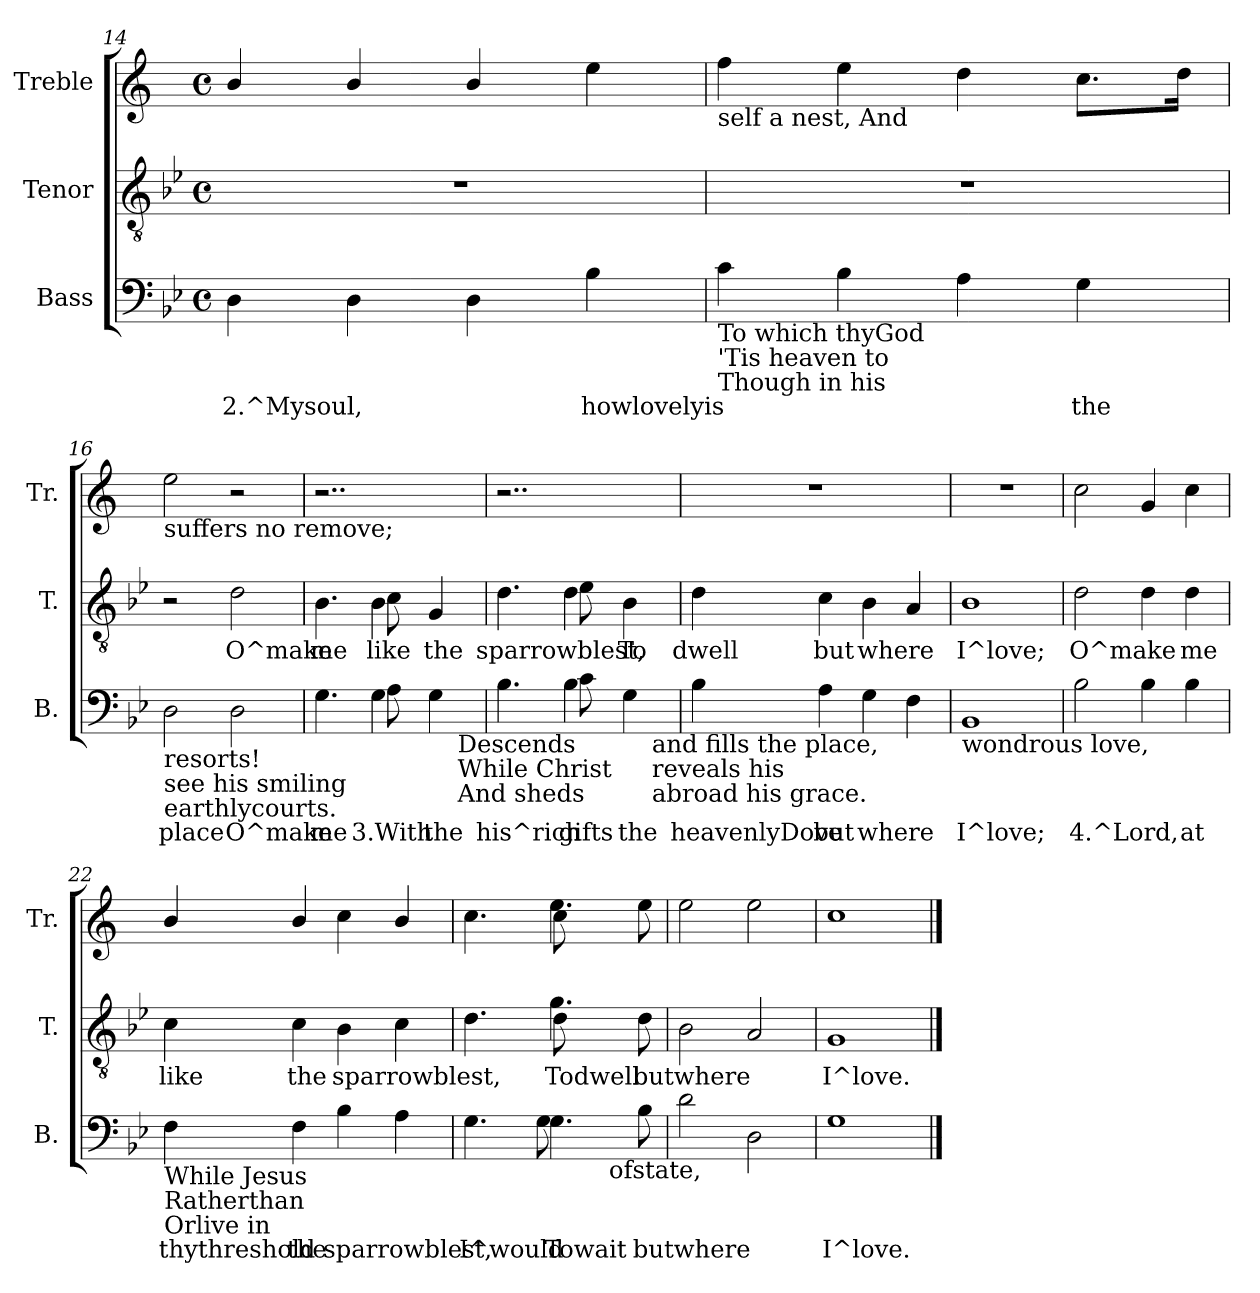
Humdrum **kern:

**kern	**text	**kern	**text	**kern
*part3	*part3	*part2	*part2	*part1
*staff3	*staff3	*staff2	*staff2	*staff1
*I"Bass	*	*I"Tenor	*	*I"Treble
*I'B.	*	*I'T.	*	*I'Tr.
!!LO:LB:g=z
*clefF4	*	*clefGv2	*	*clefG2
*	*	*	*	*ITrd1c2
*k[b-e-]	*	*k[b-e-]	*	*k[b-e-]
*B-:	*	*B-:	*	*B-:
*M4/4	*	*M4/4	*	*M4/4
*met(c)	*	*met(c)	*	*met(c)
=14	=14	=14	=14	=14
!	!LO:LY:a:rj	!	!	!
4D\	2.^Mysoul,	1r	.	4a/
!	!LO:LY:a:rj	!	!	!
4D\	.	.	.	4a/
!	!LO:LY:a:rj	!	!	!
4D\	.	.	.	4a/
!	!LO:LY:a:rj	!	!	!
4B-\	howlovelyis	.	.	4dd\
=15	=15	=15	=15	=15
!	!	!	!	!LO:TX:b:t=self a nest, And
!LO:TX:b:t=To which thyGod	!	!	!	!
!LO:TX:b:t='Tis heaven to	!	!	!	!
!LO:TX:b:t=Though in his	!	!	!	!
!	!LO:LY:a:rj	!	!	!
4c\	.	1r	.	4ee->\
!	!LO:LY:a:rj	!	!	!
4B-\	.	.	.	4dd\
!	!LO:LY:a:rj	!	!	!
4A\	.	.	.	4cc\
!	!LO:LY:a:rj	!	!	!
4G\	the	.	.	8.b-\L
.	.	.	.	16cc\J
=16	=16	=16	=16	=16
!	!	!	!	!LO:TX:b:t=suffers no remove;
!LO:TX:b:t=resorts!	!	!	!	!
!LO:TX:b:t=see his smiling	!	!	!	!
!LO:TX:b:t=earthlycourts.	!	!	!	!
!	!LO:LY:a:rj	!	!	!
2D\	place	2r	.	2dd\
!	!LO:LY:a:rj	!	!LO:LY:b:rj	!
2D\	O^make	2d\	O^make	2r
=17	=17	=17	=17	=17
!LO:TX:b:t=face,	!	!	!	!
!	!LO:LY:a:rj	!	!LO:LY:b:rj	!
*^	*	*^	*	*
*	*^	*	*	*	*	*
4.G\	4.ryy	2.ryy	me	4.B-\	4.ryy	me	2..r
!	!	!	!LO:LY:a:rj	!	!	!LO:LY:b:rj	!
4G\	8A\	.	3.With	4B-\	8c\	like	.
.	4.ryy	.	.	.	4.ryy	.	.
!	!	!	!LO:LY:a:rj	!	!	!LO:LY:b:rj	!
4G\	.	.	the	4G/	.	the	.
!	!	!LO:TX:b:t=Descends	!	!	!	!	!
!	!	!LO:TX:b:t=While Christ	!	!	!	!	!
!	!	!LO:TX:b:t=And sheds	!	!	!	!	!
.	.	8ryy	.	.	.	.	.
=18	=18	=18	=18	=18	=18	=18	=18
!	!	!	!LO:LY:a:rj	!	!	!LO:LY:b:rj	!
4.B-\	4.ryy	2.ryy	his^rich	4.d\	4.ryy	sparrowblest,	2..r
!	!	!	!LO:LY:a:rj	!	!	!LO:LY:b:rj	!
4B-\	8c\	.	gifts	4d\	8e-\	.	.
.	4.ryy	.	.	.	4.ryy	.	.
!	!	!	!LO:LY:a:rj	!	!	!LO:LY:b:rj	!
4G\	.	.	the	4B-\	.	To	.
!	!	!LO:TX:b:t=and fills the place,	!	!	!	!	!
!	!	!LO:TX:b:t=reveals his	!	!	!	!	!
!	!	!LO:TX:b:t=abroad his grace.	!	!	!	!	!
.	.	8ryy	.	.	.	.	.
=19	=19	=19	=19	=19	=19	=19	=19
!	!	!	!LO:LY:a:rj	!	!	!LO:LY:b:rj	!
*v	*v	*v	*	*	*	*	*
*	*	*v	*v	*	*
4B-\	heavenlyDove	4d\	dwell	1r
!	!LO:LY:a:rj	!	!LO:LY:b:rj	!
4A\	but	4c\	but	.
!	!LO:LY:a:rj	!	!LO:LY:b:rj	!
4G\	where	4B-\	where	.
!	!LO:LY:a:rj	!	!LO:LY:b:rj	!
4F\	.	4A/	.	.
=20	=20	=20	=20	=20
!LO:TX:b:t=wondrous love,	!	!	!	!
!	!LO:LY:a:rj	!	!LO:LY:b:rj	!
1BB-	I^love;	1B-	I^love;	1r
=21	=21	=21	=21	=21
!	!LO:LY:a:rj	!	!LO:LY:b:rj	!
2B-\	4.^Lord,	2d\	O^make	2b-\
!	!LO:LY:a:rj	!	!LO:LY:b:rj	!
4B-\	.	4d\	.	4f/
!	!LO:LY:a:rj	!	!LO:LY:b:rj	!
4B-\	at	4d\	me	4b-\
=22	=22	=22	=22	=22
!LO:TX:b:t=While Jesus	!	!	!	!
!LO:TX:b:t=Ratherthan	!	!	!	!
!LO:TX:b:t=Orlive in	!	!	!	!
!	!LO:LY:a:rj	!	!LO:LY:b:rj	!
4F\	thythreshold	4c\	like	4a/
!	!LO:LY:a:rj	!	!LO:LY:b:rj	!
4F\	the	4c\	the	4a/
!	!LO:LY:a:rj	!	!LO:LY:b:rj	!
4B-\	sparrowblest,	4B-\	sparrowblest,	4b-\
!	!LO:LY:a:rj	!	!LO:LY:b:rj	!
4A\	.	4c\	.	4a/
=23	=23	=23	=23	=23
!LO:TX:b:t=is within,	!	!	!	!
!LO:TX:b:t=fill a throne	!	!	!	!
!LO:TX:b:t=tents ofsin.	!	!	!	!
!	!LO:LY:a:rj	!	!LO:LY:b:rj	!
*^	*	*^	*	*^
*	*^	*	*	*	*	*	*
4.G\	4.ryy	2ryy	I^would	4.d\	4.ryy	.	4.b-\	4.ryy
!	!	!	!LO:LY:a:rj	!	!	!LO:LY:b:rj	!	!
4.G\	8G\	.	Towait	4.g\	8d\	Todwell	4.dd\	8b-\
.	4.ryy	8ryy	.	.	4.ryy	.	.	4.ryy
!	!	!LO:TX:b:t=ofstate,	!	!	!	!	!	!
.	.	4ryy	.	.	.	.	.	.
!	!	!	!LO:LY:a:rj	!	!	!LO:LY:b:rj	!	!
8B-\	.	.	but	8d\	.	but	8dd\	.
*	*	*	*	*v	*v	*	*	*
*	*	*	*	*	*	*v	*v
=24	=24	=24	=24	=24	=24	=24
!	!	!	!LO:LY:a:rj	!	!LO:LY:b:rj	!
*v	*v	*v	*	*	*	*
2d\	where	2B-\	where	2dd\
!	!LO:LY:a:rj	!	!LO:LY:b:rj	!
2D\	.	2A/	.	2dd\
=25	=25	=25	=25	=25
!	!LO:LY:a:rj	!	!LO:LY:b:rj	!
1G	I^love.	1G	I^love.	1b-
==	==	==	==	==
*-	*-	*-	*-	*-
